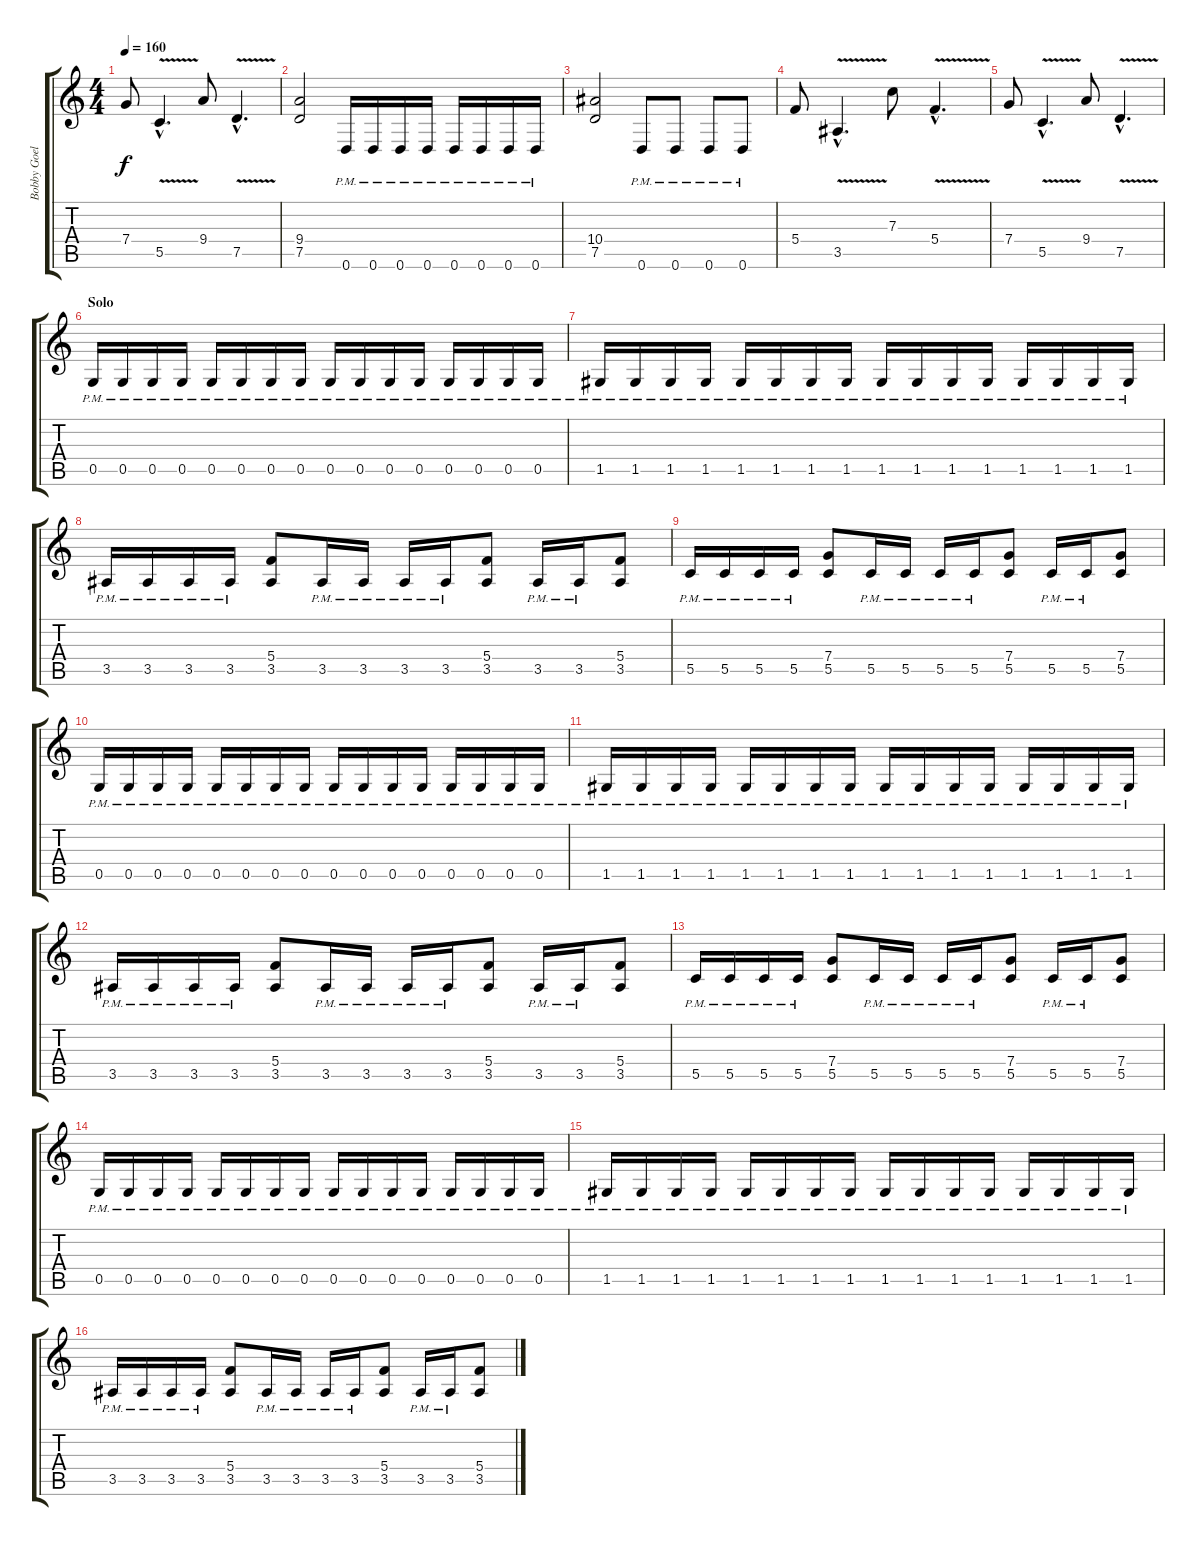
\track ("Bobby Goelble" "Bobby Goel") {instrument distortionguitar}
\staff {score tabs}
\tuning (D4 A3 F3 C3 G2 D2) {hide}
\ts (4 4)
\tempo 160
\clef g2
\ks c
7.4.8{dy f} 5.5{v hac}.4{d} 9.4.8 7.5{v hac}.4{d} |
(9.4 7.5).2 0.6{pm}.16 0.6{pm}.16 0.6{pm}.16 0.6{pm}.16 0.6{pm}.16 0.6{pm}.16 0.6{pm}.16 0.6{pm}.16 |
(10.4 7.5).2 0.6{pm}.8 0.6{pm}.8 0.6{pm}.8 0.6{pm}.8 |
5.4.8 3.5{v hac}.4{d} 7.3.8 5.4{v hac}.4{d} |
7.4.8 5.5{v hac}.4{d} 9.4.8 7.5{v hac}.4{d} |
\section ("" "Solo")
0.5{pm}.16 0.5{pm}.16 0.5{pm}.16 0.5{pm}.16 0.5{pm}.16 0.5{pm}.16 0.5{pm}.16 0.5{pm}.16 0.5{pm}.16 0.5{pm}.16 0.5{pm}.16 0.5{pm}.16 0.5{pm}.16 0.5{pm}.16 0.5{pm}.16 0.5{pm}.16 |
1.5{pm}.16 1.5{pm}.16 1.5{pm}.16 1.5{pm}.16 1.5{pm}.16 1.5{pm}.16 1.5{pm}.16 1.5{pm}.16 1.5{pm}.16 1.5{pm}.16 1.5{pm}.16 1.5{pm}.16 1.5{pm}.16 1.5{pm}.16 1.5{pm}.16 1.5{pm}.16 |
3.5{pm}.16 3.5{pm}.16 3.5{pm}.16 3.5{pm}.16 (5.4 3.5).8 3.5{pm}.16 3.5{pm}.16 3.5{pm}.16 3.5{pm}.16 (5.4 3.5).8 3.5{pm}.16 3.5{pm}.16 (5.4 3.5).8 |
5.5{pm}.16 5.5{pm}.16 5.5{pm}.16 5.5{pm}.16 (7.4 5.5).8 5.5{pm}.16 5.5{pm}.16 5.5{pm}.16 5.5{pm}.16 (7.4 5.5).8 5.5{pm}.16 5.5{pm}.16 (7.4 5.5).8 |
0.5{pm}.16 0.5{pm}.16 0.5{pm}.16 0.5{pm}.16 0.5{pm}.16 0.5{pm}.16 0.5{pm}.16 0.5{pm}.16 0.5{pm}.16 0.5{pm}.16 0.5{pm}.16 0.5{pm}.16 0.5{pm}.16 0.5{pm}.16 0.5{pm}.16 0.5{pm}.16 |
1.5{pm}.16 1.5{pm}.16 1.5{pm}.16 1.5{pm}.16 1.5{pm}.16 1.5{pm}.16 1.5{pm}.16 1.5{pm}.16 1.5{pm}.16 1.5{pm}.16 1.5{pm}.16 1.5{pm}.16 1.5{pm}.16 1.5{pm}.16 1.5{pm}.16 1.5{pm}.16 |
3.5{pm}.16 3.5{pm}.16 3.5{pm}.16 3.5{pm}.16 (5.4 3.5).8 3.5{pm}.16 3.5{pm}.16 3.5{pm}.16 3.5{pm}.16 (5.4 3.5).8 3.5{pm}.16 3.5{pm}.16 (5.4 3.5).8 |
5.5{pm}.16 5.5{pm}.16 5.5{pm}.16 5.5{pm}.16 (7.4 5.5).8 5.5{pm}.16 5.5{pm}.16 5.5{pm}.16 5.5{pm}.16 (7.4 5.5).8 5.5{pm}.16 5.5{pm}.16 (7.4 5.5).8 |
0.5{pm}.16 0.5{pm}.16 0.5{pm}.16 0.5{pm}.16 0.5{pm}.16 0.5{pm}.16 0.5{pm}.16 0.5{pm}.16 0.5{pm}.16 0.5{pm}.16 0.5{pm}.16 0.5{pm}.16 0.5{pm}.16 0.5{pm}.16 0.5{pm}.16 0.5{pm}.16 |
1.5{pm}.16 1.5{pm}.16 1.5{pm}.16 1.5{pm}.16 1.5{pm}.16 1.5{pm}.16 1.5{pm}.16 1.5{pm}.16 1.5{pm}.16 1.5{pm}.16 1.5{pm}.16 1.5{pm}.16 1.5{pm}.16 1.5{pm}.16 1.5{pm}.16 1.5{pm}.16 |
3.5{pm}.16 3.5{pm}.16 3.5{pm}.16 3.5{pm}.16 (5.4 3.5).8 3.5{pm}.16 3.5{pm}.16 3.5{pm}.16 3.5{pm}.16 (5.4 3.5).8 3.5{pm}.16 3.5{pm}.16 (5.4 3.5).8
